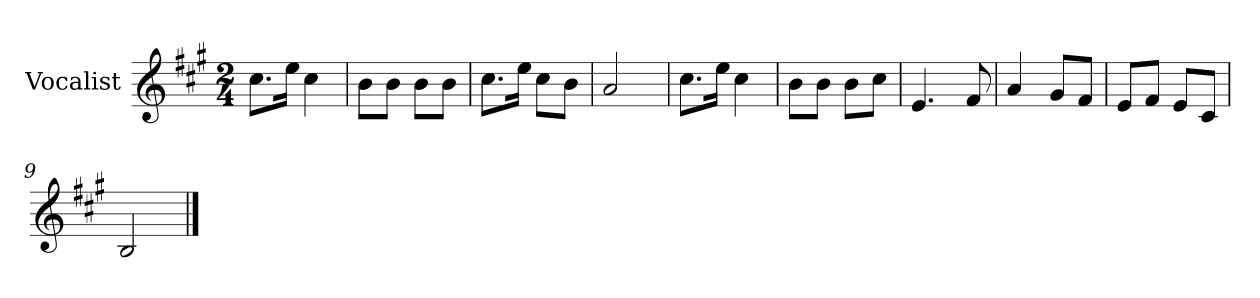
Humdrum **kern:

**kern
*part1
*staff1
*I"Vocalist
*k[f#c#g#]
*A:
*M2/4
=
8.cc#L
16eeJk
4cc#
=1
8bL
8bJ
8bL
8bJ
=2
8.cc#L
16eeJk
8cc#L
8bJ
=3
2a
=4
8.cc#L
16eeJk
4cc#
=5
8bL
8bJ
8bL
8cc#J
=6
4.e
8f#
=7
4a
8g#L
8f#J
=8
8eL
8f#J
8eL
8c#J
=9
2B
==
*-
